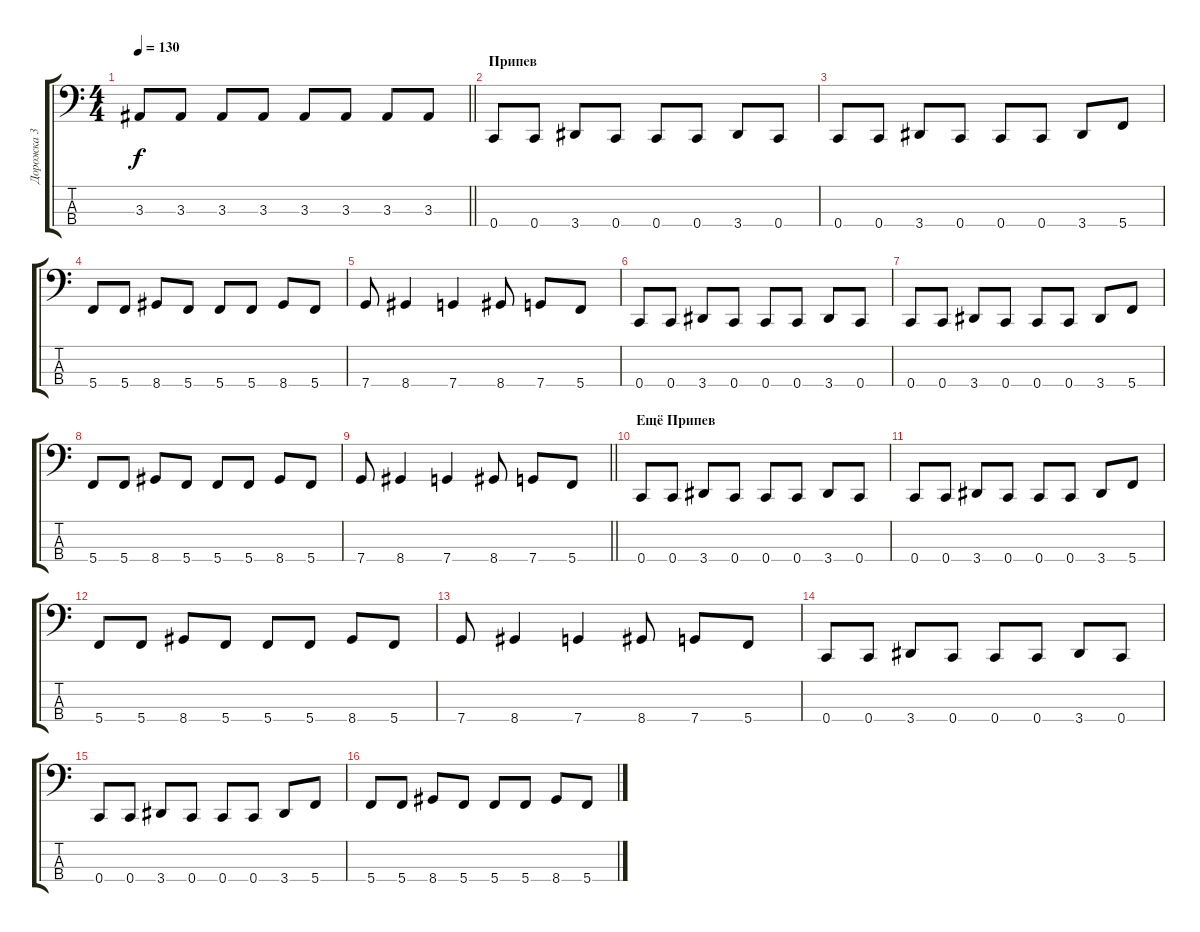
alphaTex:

\track ("Дорожка 3" "Дорожка 3") {instrument electricbassfinger}
\staff {score tabs}
\tuning (F2 C2 G1 C1) {hide}
\ts (4 4)
\tempo 130
\clef f4
\barLineRight lightlight
\ks c
3.3.8{dy f} 3.3.8 3.3.8 3.3.8 3.3.8 3.3.8 3.3.8 3.3.8 |
\section ("" "Припев")
0.4.8 0.4.8 3.4.8 0.4.8 0.4.8 0.4.8 3.4.8 0.4.8 |
0.4.8 0.4.8 3.4.8 0.4.8 0.4.8 0.4.8 3.4.8 5.4.8 |
5.4.8 5.4.8 8.4.8 5.4.8 5.4.8 5.4.8 8.4.8 5.4.8 |
7.4.8 8.4.4 7.4.4 8.4.8 7.4.8 5.4.8 |
0.4.8 0.4.8 3.4.8 0.4.8 0.4.8 0.4.8 3.4.8 0.4.8 |
0.4.8 0.4.8 3.4.8 0.4.8 0.4.8 0.4.8 3.4.8 5.4.8 |
5.4.8 5.4.8 8.4.8 5.4.8 5.4.8 5.4.8 8.4.8 5.4.8 |
\barLineRight lightlight
7.4.8 8.4.4 7.4.4 8.4.8 7.4.8 5.4.8 |
\section ("" "Ещё Припев")
0.4.8 0.4.8 3.4.8 0.4.8 0.4.8 0.4.8 3.4.8 0.4.8 |
0.4.8 0.4.8 3.4.8 0.4.8 0.4.8 0.4.8 3.4.8 5.4.8 |
5.4.8 5.4.8 8.4.8 5.4.8 5.4.8 5.4.8 8.4.8 5.4.8 |
7.4.8 8.4.4 7.4.4 8.4.8 7.4.8 5.4.8 |
0.4.8 0.4.8 3.4.8 0.4.8 0.4.8 0.4.8 3.4.8 0.4.8 |
0.4.8 0.4.8 3.4.8 0.4.8 0.4.8 0.4.8 3.4.8 5.4.8 |
5.4.8 5.4.8 8.4.8 5.4.8 5.4.8 5.4.8 8.4.8 5.4.8
